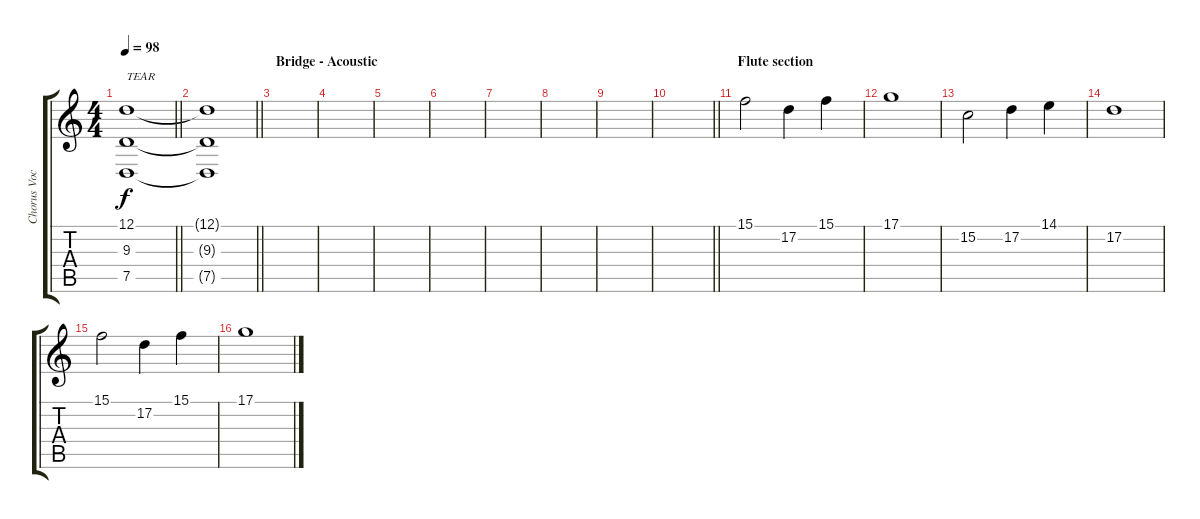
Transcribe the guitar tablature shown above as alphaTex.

\track ("Chorus Vocals // Emmi II" "Chorus Voc") {instrument pad4choir}
\staff {score tabs}
\tuning (D4 A3 F3 C3 G2 D2) {hide}
\ts (4 4)
\tempo 98
\clef g2
\barLineRight lightlight
\ks c
(12.1 9.3 7.5).1{txt "TEAR" dy f} |
\barLineRight lightlight
(12.1{t} 9.3{t} 7.5{t}).1{volume 0} |
\section ("" "Bridge - Acoustic")
|
|
|
|
|
|
|
\barLineRight lightlight
|
\section ("" "Flute section")
15.1.2{volume 6 instrument flute} 17.2.4 15.1.4 |
17.1.1 |
15.2.2 17.2.4 14.1.4 |
17.2.1 |
15.1.2 17.2.4 15.1.4 |
17.1.1
